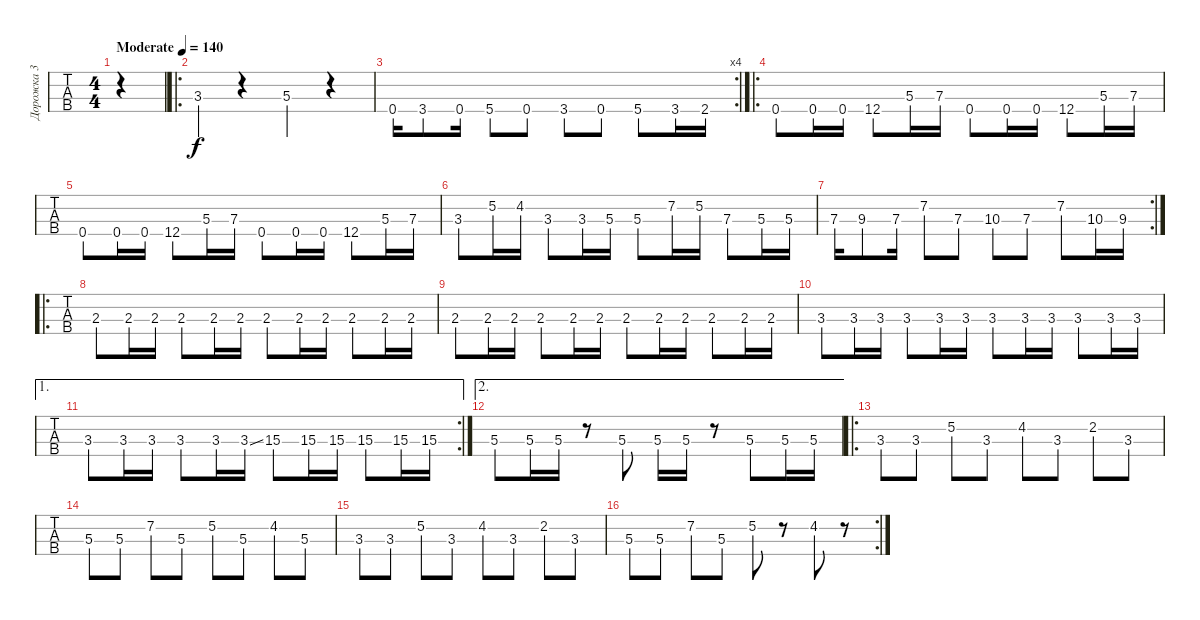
\track ("Дорожка 3" "Дорожка 3") {instrument electricbassfinger}
\staff {tabs}
\tuning (G2 D2 A1 E1) {hide}
\ts (4 4)
\tempo (140 "Moderate")
\clef f4
\ks c
|
\ro
3.3.4 r.4 5.3.4 r.4 |
\rc 4
0.4.16 3.4.8 0.4.16 5.4.8 0.4.8 3.4.8 0.4.8 5.4.8 3.4.16 2.4.16 |
\ro
0.4.8 0.4.16 0.4.16 12.4.8 5.3.16 7.3.16 0.4.8 0.4.16 0.4.16 12.4.8 5.3.16 7.3.16 |
0.4.8 0.4.16 0.4.16 12.4.8 5.3.16 7.3.16 0.4.8 0.4.16 0.4.16 12.4.8 5.3.16 7.3.16 |
3.3.8 5.2.16 4.2.16 3.3.8 3.3.16 5.3.16 5.3.8 7.2.16 5.2.16 7.3.8 5.3.16 5.3.16 |
\rc 2
7.3.16 9.3.8 7.3.16 7.2.8 7.3.8 10.3.8 7.3.8 7.2.8 10.3.16 9.3.16 |
\ro
2.3.8 2.3.16 2.3.16 2.3.8 2.3.16 2.3.16 2.3.8 2.3.16 2.3.16 2.3.8 2.3.16 2.3.16 |
2.3.8 2.3.16 2.3.16 2.3.8 2.3.16 2.3.16 2.3.8 2.3.16 2.3.16 2.3.8 2.3.16 2.3.16 |
3.3.8 3.3.16 3.3.16 3.3.8 3.3.16 3.3.16 3.3.8 3.3.16 3.3.16 3.3.8 3.3.16 3.3.16 |
\ae 1
\rc 2
3.3.8 3.3.16 3.3.16 3.3.8 3.3.16 3.3{ss}.16 15.3.8 15.3.16 15.3.16 15.3.8 15.3.16 15.3.16 |
\ae 2
5.3.8 5.3.16 5.3.16 r.8 5.3.8 5.3.16 5.3.16 r.8 5.3.8 5.3.16 5.3.16 |
\ro
3.3.8 3.3.8 5.2.8 3.3.8 4.2.8 3.3.8 2.2.8 3.3.8 |
5.3.8 5.3.8 7.2.8 5.3.8 5.2.8 5.3.8 4.2.8 5.3.8 |
3.3.8 3.3.8 5.2.8 3.3.8 4.2.8 3.3.8 2.2.8 3.3.8 |
\rc 2
5.3.8 5.3.8 7.2.8 5.3.8 5.2.8 r.8 4.2.8 r.8
